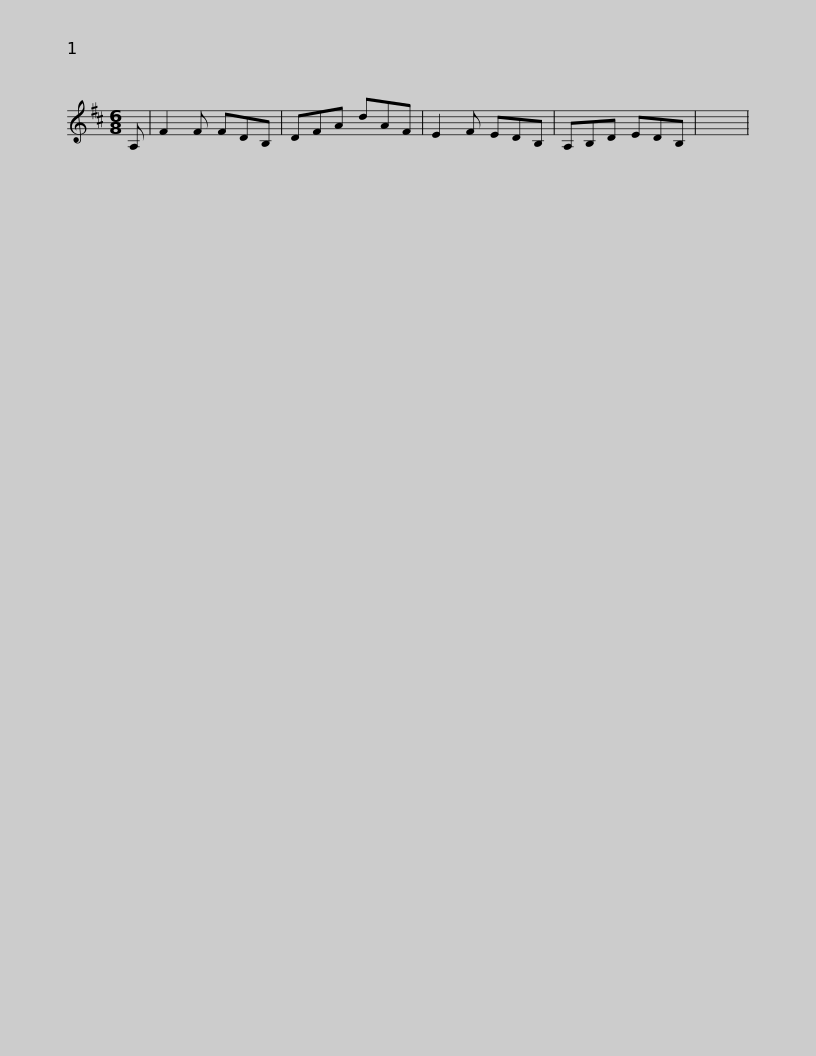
X:1
L:1/8
M:6/8
I:linebreak $
K:D
V:1 treble
V:1
 A, | F2 F FDB, | DFA dAF | E2 F EDB, | A,B,D EDB, | %5
 x6 | %6
